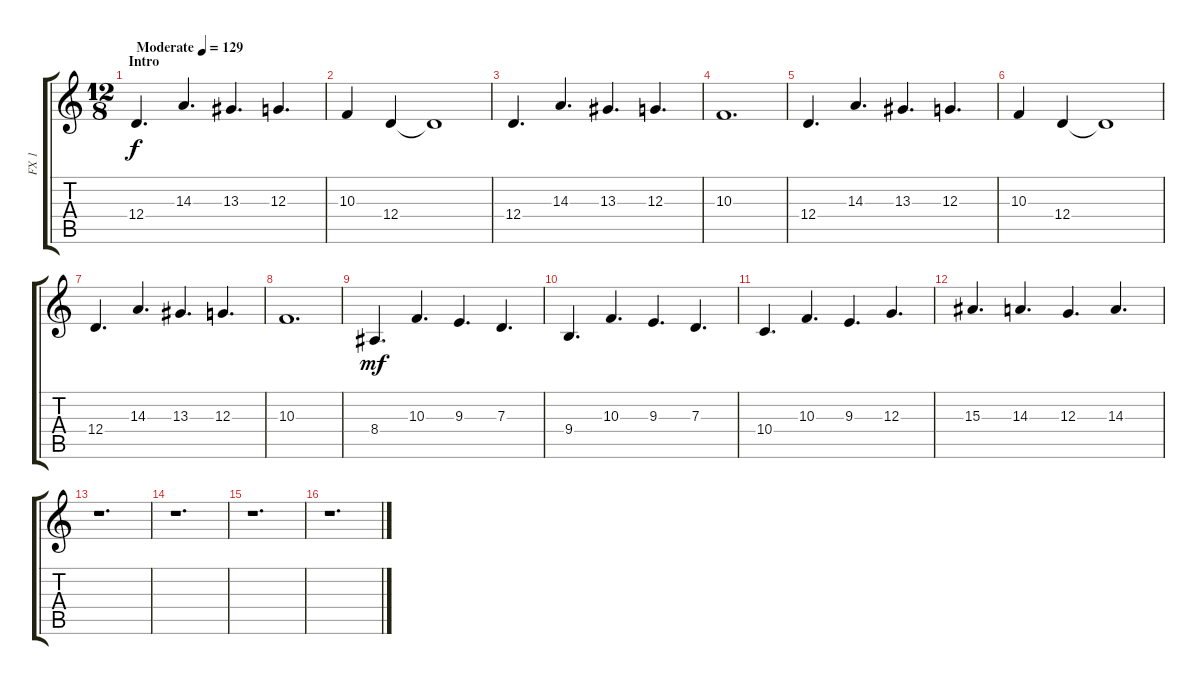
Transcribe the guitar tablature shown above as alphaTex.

\track ("FX 1" "FX 1") {instrument pad1newage}
\staff {score tabs}
\tuning (E4 B3 G3 D3 A2 D2) {hide}
\ts (12 8)
\section ("" "Intro")
\tempo (129 "Moderate")
\clef g2
\ks c
12.4.4{d dy f instrument pad1newage} 14.3.4{d} 13.3.4{d} 12.3.4{d} |
10.3.4 12.4.4 12.4{t}.1 |
12.4.4{d} 14.3.4{d} 13.3.4{d} 12.3.4{d} |
10.3.1{d} |
12.4.4{d} 14.3.4{d} 13.3.4{d} 12.3.4{d} |
10.3.4 12.4.4 12.4{t}.1 |
12.4.4{d} 14.3.4{d} 13.3.4{d} 12.3.4{d} |
10.3.1{d} |
8.4.4{d dy mf} 10.3.4{d} 9.3.4{d} 7.3.4{d} |
9.4.4{d} 10.3.4{d} 9.3.4{d} 7.3.4{d} |
10.4.4{d} 10.3.4{d} 9.3.4{d} 12.3.4{d} |
15.3.4{d} 14.3.4{d} 12.3.4{d} 14.3.4{d} |
r.1{d} |
r.1{d} |
r.1{d} |
r.1{d}
